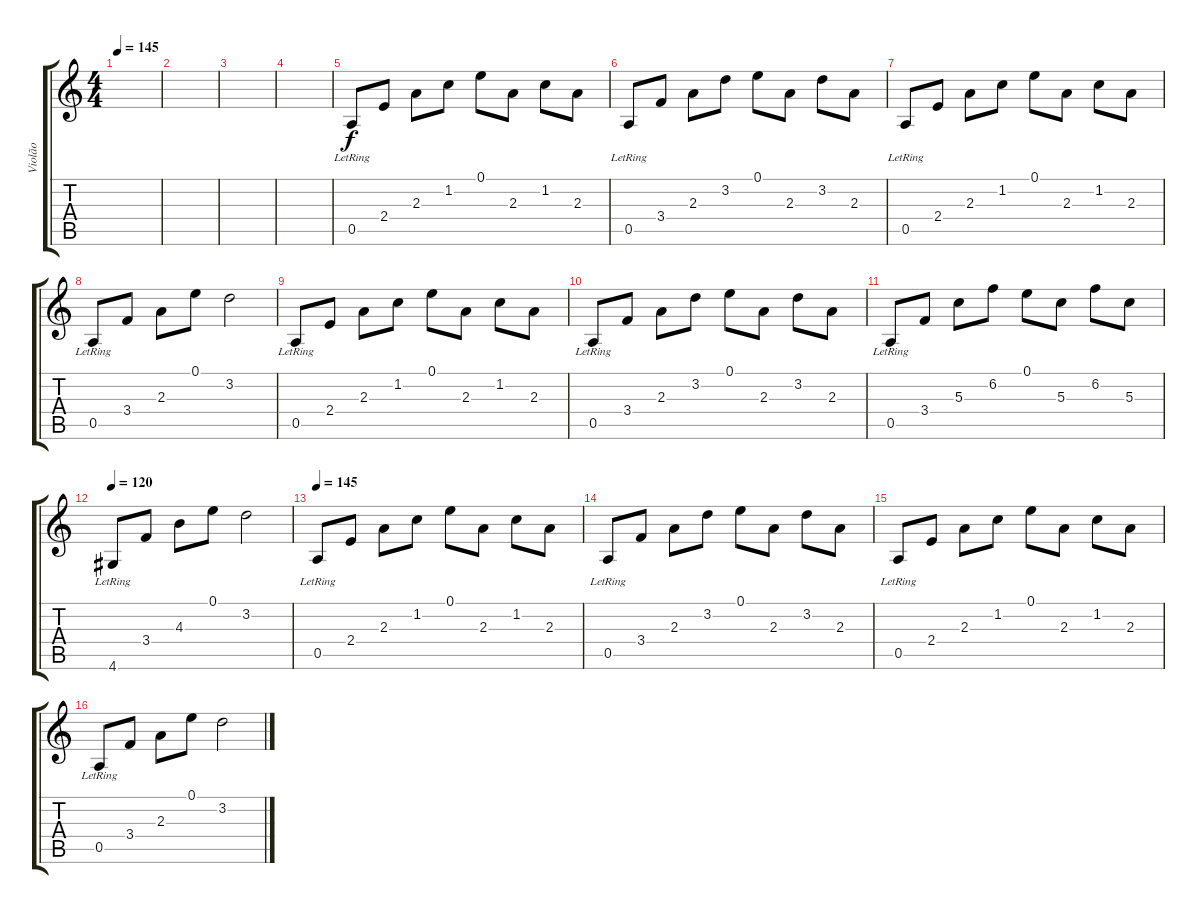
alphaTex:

\track ("Violão" "Violão") {instrument acousticguitarsteel}
\staff {score tabs}
\tuning (E4 B3 G3 D3 A2 E2) {hide}
\ts (4 4)
\tempo 145
\clef g2
\ks c
|
|
|
|
0.5{lr}.8 2.4.8 2.3.8 1.2.8 0.1.8 2.3.8 1.2.8 2.3.8 |
0.5{lr}.8 3.4.8 2.3.8 3.2.8 0.1.8 2.3.8 3.2.8 2.3.8 |
0.5{lr}.8 2.4.8 2.3.8 1.2.8 0.1.8 2.3.8 1.2.8 2.3.8 |
0.5{lr}.8 3.4.8 2.3.8 0.1.8 3.2.2 |
0.5{lr}.8 2.4.8 2.3.8 1.2.8 0.1.8 2.3.8 1.2.8 2.3.8 |
0.5{lr}.8 3.4.8 2.3.8 3.2.8 0.1.8 2.3.8 3.2.8 2.3.8 |
0.5{lr}.8 3.4.8 5.3.8 6.2.8 0.1.8 5.3.8 6.2.8 5.3.8 |
\tempo 120
4.6{lr}.8 3.4.8 4.3.8 0.1.8 3.2.2 |
\tempo 145
0.5{lr}.8 2.4.8 2.3.8 1.2.8 0.1.8 2.3.8 1.2.8 2.3.8 |
0.5{lr}.8 3.4.8 2.3.8 3.2.8 0.1.8 2.3.8 3.2.8 2.3.8 |
0.5{lr}.8 2.4.8 2.3.8 1.2.8 0.1.8 2.3.8 1.2.8 2.3.8 |
0.5{lr}.8 3.4.8 2.3.8 0.1.8 3.2.2
